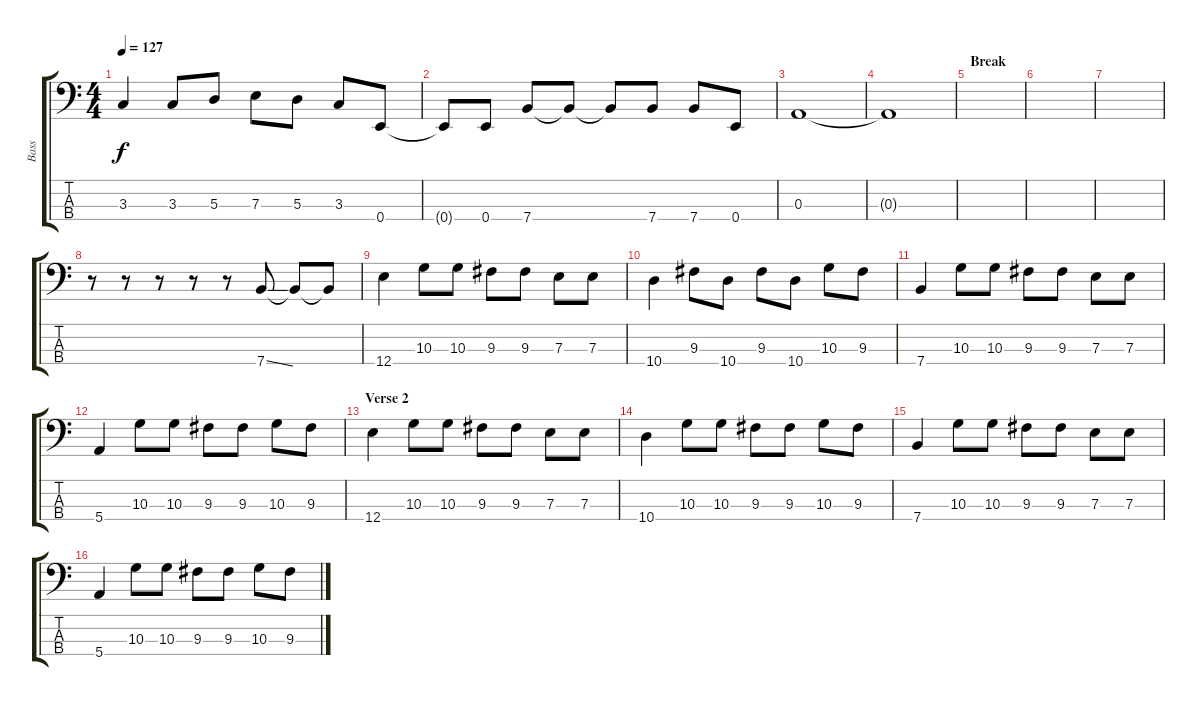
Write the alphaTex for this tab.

\track ("Bass" "Bass") {instrument electricbasspick}
\staff {score tabs}
\tuning (G2 D2 A1 E1) {hide}
\ts (4 4)
\tempo 127
\clef f4
\ks c
3.3.4{dy f} 3.3.8 5.3.8 7.3.8 5.3.8 3.3.8 0.4.8 |
0.4{t}.8 0.4.8 7.4.8 7.4{t}.8 7.4{t}.8 7.4.8 7.4.8 0.4.8 |
0.3.1 |
0.3{t}.1 |
\section ("" "Break")
|
|
|
r.8 r.8 r.8 r.8 r.8 7.4{ss}.8 7.4{t}.8 7.4{t}.8 |
12.4.4 10.3.8 10.3.8 9.3.8 9.3.8 7.3.8 7.3.8 |
10.4.4 9.3.8 10.4.8 9.3.8 10.4.8 10.3.8 9.3.8 |
7.4.4 10.3.8 10.3.8 9.3.8 9.3.8 7.3.8 7.3.8 |
5.4.4 10.3.8 10.3.8 9.3.8 9.3.8 10.3.8 9.3.8 |
\section ("" "Verse 2")
12.4.4 10.3.8 10.3.8 9.3.8 9.3.8 7.3.8 7.3.8 |
10.4.4 10.3.8 10.3.8 9.3.8 9.3.8 10.3.8 9.3.8 |
7.4.4 10.3.8 10.3.8 9.3.8 9.3.8 7.3.8 7.3.8 |
5.4.4 10.3.8 10.3.8 9.3.8 9.3.8 10.3.8 9.3.8
